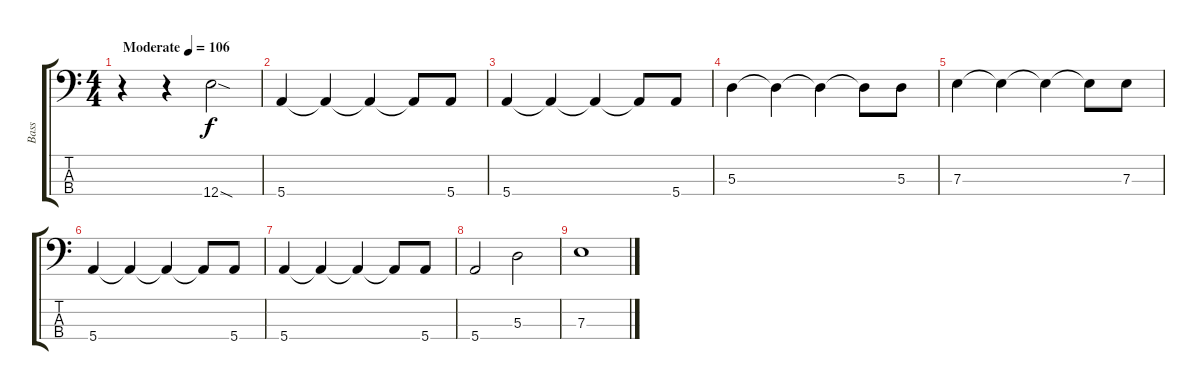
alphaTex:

\track ("Bass" "Bass") {instrument electricbassfinger}
\staff {score tabs}
\tuning (G2 D2 A1 E1) {hide}
\ts (4 4)
\tempo (106 "Moderate")
\clef f4
\ks c
r.4{dy f instrument electricbassfinger} r.4 12.4{sod}.2 |
5.4.4 5.4{t}.4 5.4{t}.4 5.4{t}.8 5.4.8 |
5.4.4 5.4{t}.4 5.4{t}.4 5.4{t}.8 5.4.8 |
5.3.4 5.3{t}.4 5.3{t}.4 5.3{t}.8 5.3.8 |
7.3.4 7.3{t}.4 7.3{t}.4 7.3{t}.8 7.3.8 |
5.4.4 5.4{t}.4 5.4{t}.4 5.4{t}.8 5.4.8 |
5.4.4 5.4{t}.4 5.4{t}.4 5.4{t}.8 5.4.8 |
5.4.2 5.3.2 |
7.3.1
